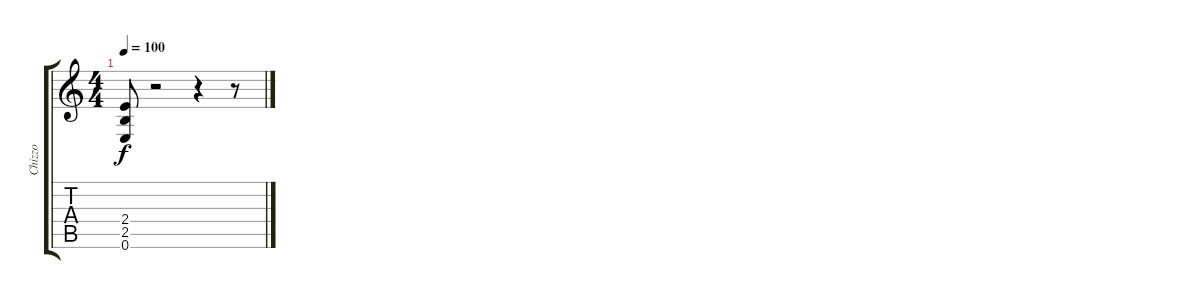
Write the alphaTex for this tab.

\track ("Chizzo" "Chizzo") {instrument distortionguitar}
\staff {score tabs}
\tuning (E4 B3 G3 D3 A2 E2) {hide}
\ts (4 4)
\tempo 100
\clef g2
\ks c
(2.4 2.5 0.6).8{dy f} r.2 r.4 r.8
